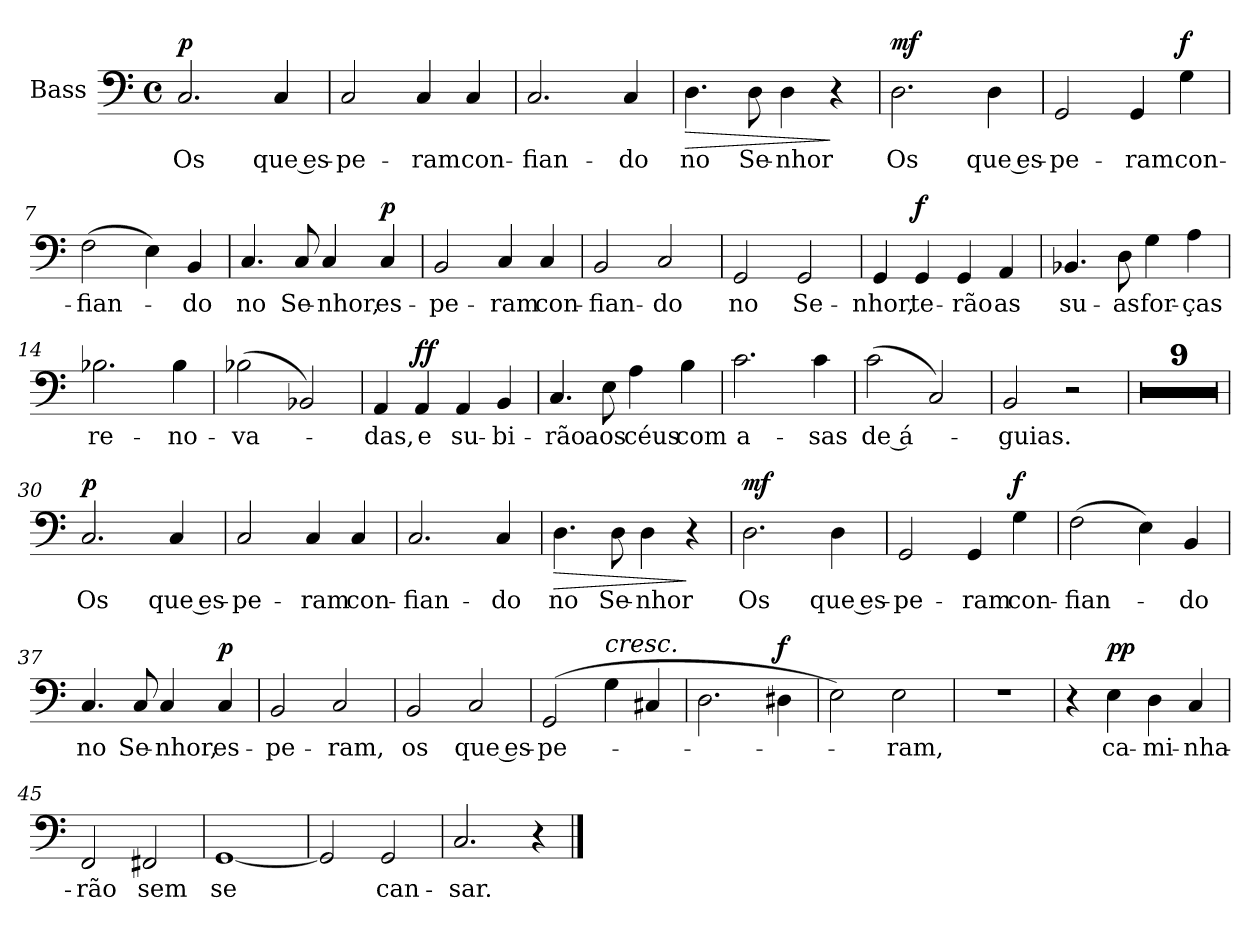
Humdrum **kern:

**kern	**text	**dynam
*part1	*part1	*part1
*staff1	*staff1	*staff1
*I"Bass	*	*
*I'B.	*	*
*clefF4	*	*
*k[]	*	*
*M4/4	*	*
*met(c)	*	*
*MM68	*	*
=1	=1	=1
!	!LO:LY:b	!LO:DY:a
2.C/	Os	p
!	!LO:LY:b	!
4C/	que es-	.
=2	=2	=2
!	!LO:LY:b	!
2C/	-pe-	.
!	!LO:LY:b	!
4C/	-ram	.
!	!LO:LY:b	!
4C/	con-	.
=3	=3	=3
!	!LO:LY:b	!
2.C/	-fian-	.
!	!LO:LY:b	!
4C/	-do	.
=4	=4	=4
!	!LO:LY:b	!LO:HP:b
4.D\	no	>
!	!LO:LY:b	!
8D\	Se-	.
!	!LO:LY:b	!
4D\	-nhor	.
4r	.	]
=5	=5	=5
!	!LO:LY:b	!LO:DY:a
2.D\	Os	mf
!	!LO:LY:b	!
4D\	que es-	.
=6	=6	=6
!	!LO:LY:b	!
2GG/	-pe-	.
!	!LO:LY:b	!
4GG/	-ram	.
!	!LO:LY:b	!LO:DY:a
4G\	con-	f
=7	=7	=7
!	!LO:LY:b	!
(>2F\	-fian-	.
4E\)	.	.
!	!LO:LY:b	!
4BB/	-do	.
!!LO:LB:g=z
=8	=8	=8
!	!LO:LY:b	!
4.C/	no	.
!	!LO:LY:b	!
8C/	Se-	.
!	!LO:LY:b	!
4C/	-nhor,	.
!	!LO:LY:b	!LO:DY:a
4C/	es-	p
=9	=9	=9
!	!LO:LY:b	!
2BB/	-pe-	.
!	!LO:LY:b	!
4C/	-ram	.
!	!LO:LY:b	!
4C/	con-	.
=10	=10	=10
!	!LO:LY:b	!
2BB/	-fian-	.
!	!LO:LY:b	!
2C/	-do	.
=11	=11	=11
!	!LO:LY:b	!
2GG/	no	.
!	!LO:LY:b	!
2GG/	Se-	.
=12	=12	=12
!	!LO:LY:b	!
4GG/	-nhor,	.
!	!LO:LY:b	!LO:DY:a
4GG/	te-	f
!	!LO:LY:b	!
4GG/	-rão	.
!	!LO:LY:b	!
4AA/	as	.
=13	=13	=13
!	!LO:LY:b	!
4.BB-X/	su-	.
!	!LO:LY:b	!
8D\	-as	.
!	!LO:LY:b	!
4G\	for-	.
!	!LO:LY:b	!
4A\	-ças	.
=14	=14	=14
!	!LO:LY:b	!
2.B-X\	re-	.
!	!LO:LY:b	!
4B-\	-no-	.
=15	=15	=15
!	!LO:LY:b	!
(>2B-X\	-va-	.
2BB-X/)	.	.
!!LO:LB:g=z
=16	=16	=16
!	!LO:LY:b	!
4AA/	-das,	.
!	!LO:LY:b	!LO:DY:a
4AA/	e	ff
!	!LO:LY:b	!
4AA/	su-	.
!	!LO:LY:b	!
4BB/	-bi-	.
=17	=17	=17
!	!LO:LY:b	!
4.C/	-rão	.
!	!LO:LY:b	!
8E\	aos	.
!	!LO:LY:b	!
4A\	céus	.
!	!LO:LY:b	!
4B\	com	.
=18	=18	=18
!	!LO:LY:b	!
2.c\	a-	.
!	!LO:LY:b	!
4c\	-sas	.
=19	=19	=19
!	!LO:LY:b	!
(>2c\	de á-	.
2C/)	.	.
=20	=20	=20
!	!LO:LY:b	!
2BB/	-guias.	.
2r	.	.
=21	=21	=21
1r	.	.
=22	=22	=22
1r	.	.
=23	=23	=23
1r	.	.
=24	=24	=24
1r	.	.
=25	=25	=25
1r	.	.
=26	=26	=26
1r	.	.
=27	=27	=27
1r	.	.
=28	=28	=28
1r	.	.
=29	=29	=29
1r	.	.
=30	=30	=30
!	!LO:LY:b	!LO:DY:a
2.C/	Os	p
!	!LO:LY:b	!
4C/	que es-	.
=31	=31	=31
!	!LO:LY:b	!
2C/	-pe-	.
!	!LO:LY:b	!
4C/	-ram	.
!	!LO:LY:b	!
4C/	con-	.
=32	=32	=32
!	!LO:LY:b	!
2.C/	-fian-	.
!	!LO:LY:b	!
4C/	-do	.
!!LO:LB:g=z
=33	=33	=33
!	!LO:LY:b	!LO:HP:b
4.D\	no	>
!	!LO:LY:b	!
8D\	Se-	.
!	!LO:LY:b	!
4D\	-nhor	.
4r	.	]
=34	=34	=34
!	!LO:LY:b	!LO:DY:a
2.D\	Os	mf
!	!LO:LY:b	!
4D\	que es-	.
=35	=35	=35
!	!LO:LY:b	!
2GG/	-pe-	.
!	!LO:LY:b	!
4GG/	-ram	.
!	!LO:LY:b	!LO:DY:a
4G\	con-	f
=36	=36	=36
!	!LO:LY:b	!
(>2F\	-fian-	.
4E\)	.	.
!	!LO:LY:b	!
4BB/	-do	.
=37	=37	=37
!	!LO:LY:b	!
4.C/	no	.
!	!LO:LY:b	!
8C/	Se-	.
!	!LO:LY:b	!
4C/	-nhor,	.
!	!LO:LY:b	!LO:DY:a
4C/	es-	p
=38	=38	=38
!	!LO:LY:b	!
2BB/	-pe-	.
!	!LO:LY:b	!
2C/	-ram,	.
=39	=39	=39
!	!LO:LY:b	!
2BB/	os	.
!	!LO:LY:b	!
2C/	que es-	.
=40	=40	=40
!	!LO:LY:b	!
(>2GG/	-pe-	.
!LO:TX:a:i:t=cresc.	!	!
4G\	.	.
4C#X/	.	.
!!LO:LB:g=z
=41	=41	=41
2.D\	.	.
!	!	!LO:DY:a
4D#X\	.	f
=42	=42	=42
2E\)	.	.
!	!LO:LY:b	!
2E\	-ram,	.
=43	=43	=43
1r	.	.
=44	=44	=44
4r	.	.
!	!LO:LY:b	!LO:DY:a
4E\	ca-	pp
!	!LO:LY:b	!
4D\	-mi-	.
!	!LO:LY:b	!
4C/	-nha-	.
=45	=45	=45
!	!LO:LY:b	!
2FF/	-rão	.
!	!LO:LY:b	!
2FF#X/	sem	.
=46	=46	=46
!	!LO:LY:b	!
[1GG	se	.
=47	=47	=47
2GG/]	.	.
!	!LO:LY:b	!
2GG/	can-	.
=48	=48	=48
!	!LO:LY:b	!
2.C/	-sar.	.
4r	.	.
==	==	==
*-	*-	*-
